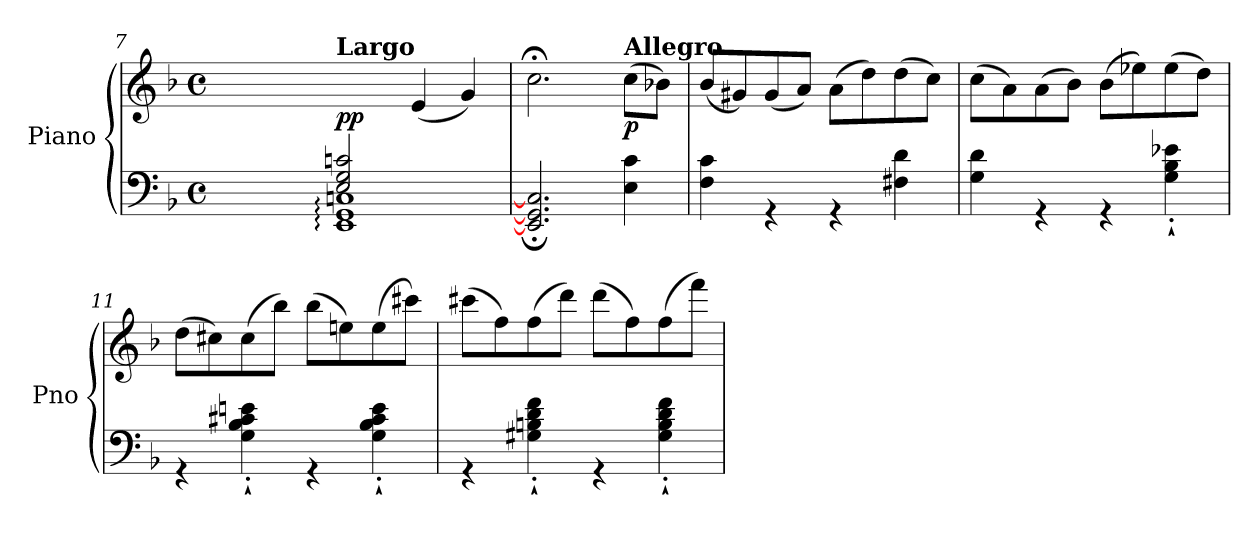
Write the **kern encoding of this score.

**kern	**kern	**dynam
*part1	*part1	*part1
*staff2	*staff1	*staff1/2
*I"Piano	*	*
*I'Pno	*	*
*clefF4	*clefG2	*
*k[b-]	*k[b-]	*
*M4/4	*M4/4	*
*met(c)	*met(c)	*
=7	=7	=7
*^	*	*
*	*^	*	*
!	!	!	!LO:TX:a:B:t=Largo	!
!	!	!	!	!LO:DY:a=2
2E/ 2G/ 2cn/	1ryy	[1EE: [1GG: [1Cn: 1Eyy: 1Gyy: 1cnyy:	2ryy	pp
2ryy	.	.	(<4e/	.
.	.	.	4g/)	.
*	*v	*v	*	*
=8	=8	=8	=8
1ryy	2.EE/];< 2.GG/];< 2.Cn/];<	2.cc;<\	.
!	!	!LO:TX:a:B:t=Allegro	!
!	!	!	!LO:DY:b
.	4E\ 4c\	(>8cc\L	p
.	.	8b-X\J)	.
=9	=9	=9	=9
!	!	!	!LO:DY:b
1ryy	4F\ 4c\	(<8b-/L	other-dynamics
.	.	8g#X/)	.
.	4r	(<8g#/	.
.	.	8a/J)	.
.	4r	(>8a\L	.
.	.	8dd\)	.
.	4F#X\ 4d\	(>8dd\	.
.	.	8cc\J)	.
=10	=10	=10	=10
1ryy	4G\ 4d\	(>8cc\L	.
.	.	8a\)	.
.	4r	(>8a\	.
.	.	8b-\J)	.
.	4r	(>8b-\L	.
.	.	8ee-X\)	.
.	4G\'` 4B-\'` 4e-X\'`	(>8ee-\	.
.	.	8dd\J)	.
!!LO:LB:g=z
=11	=11	=11	=11
1ryy	4r	(>8dd\L	.
.	.	8cc#X\)	.
.	4G\'` 4B-\'` 4c#X\'` 4en\'`	(>8cc#\	.
.	.	8bb-\J)	.
.	4r	(>8bb-\L	.
.	.	8een\)	.
.	4G\'` 4B-\'` 4c#\'` 4e\'`	(>8ee\	.
.	.	8ccc#X\J)	.
=12	=12	=12	=12
1ryy	4r	(>8ccc#X\L	.
.	.	8ff\)	.
.	4G#X\'` 4Bn\'` 4d\'` 4f\'`	(>8ff\	.
.	.	8ddd\J)	.
.	4r	(>8ddd\L	.
.	.	8ff\)	.
.	4G#\'` 4B\'` 4d\'` 4f\'`	(>8ff\	.
.	.	8fff\J)	.
*v	*v	*	*
=	=	=
*-	*-	*-
